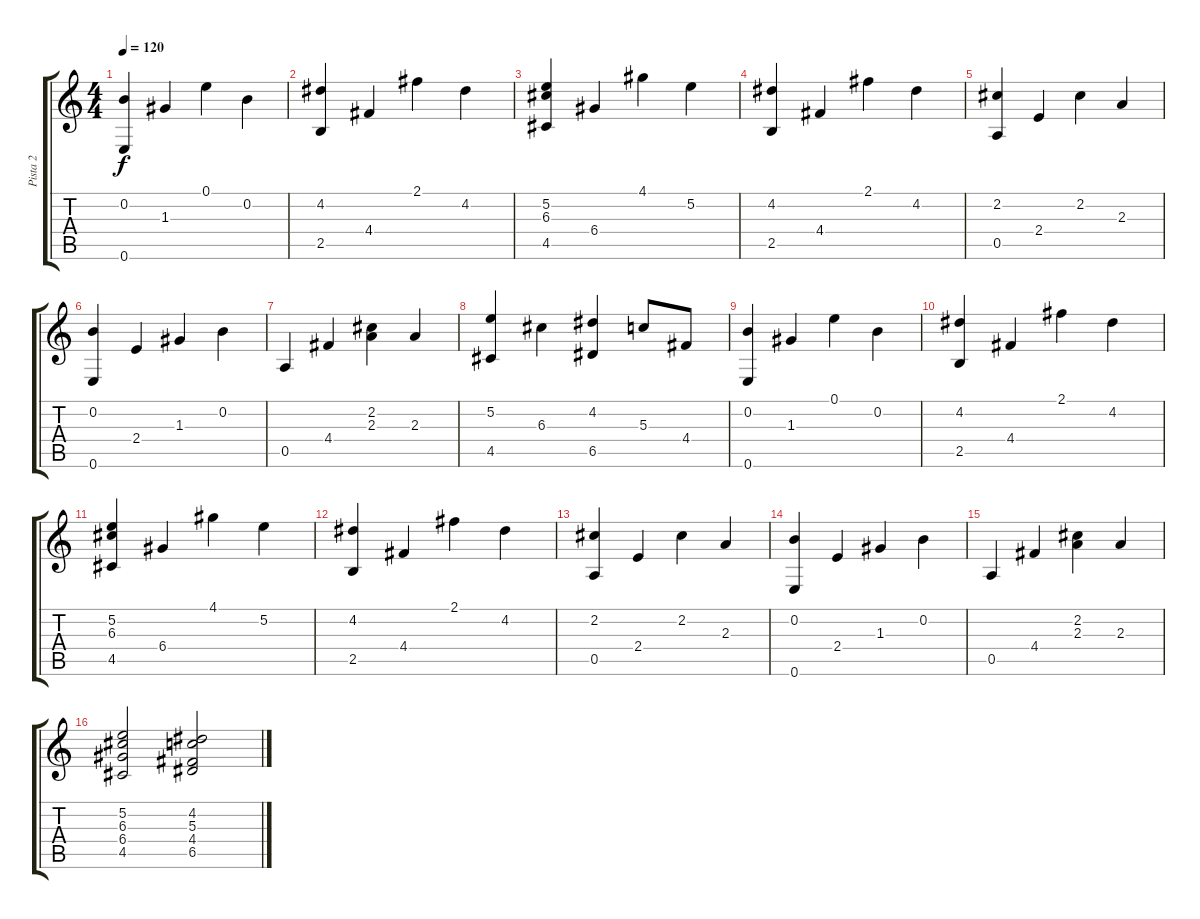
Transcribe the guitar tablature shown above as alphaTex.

\track ("Pista 2" "Pista 2") {instrument acousticguitarsteel}
\staff {score tabs}
\tuning (E4 B3 G3 D3 A2 E2) {hide}
\ts (4 4)
\tempo 120
\clef g2
\ks c
(0.2 0.6).4{dy f} 1.3.4 0.1.4 0.2.4 |
(4.2 2.5).4 4.4.4 2.1.4 4.2.4 |
(5.2 6.3 4.5).4 6.4.4 4.1.4 5.2.4 |
(4.2 2.5).4 4.4.4 2.1.4 4.2.4 |
(2.2 0.5).4 2.4.4 2.2.4 2.3.4 |
(0.2 0.6).4 2.4.4 1.3.4 0.2.4 |
0.5.4 4.4.4 (2.2 2.3).4 2.3.4 |
(5.2 4.5).4 6.3.4 (4.2 6.5).4 5.3.8 4.4.8 |
(0.2 0.6).4 1.3.4 0.1.4 0.2.4 |
(4.2 2.5).4 4.4.4 2.1.4 4.2.4 |
(5.2 6.3 4.5).4 6.4.4 4.1.4 5.2.4 |
(4.2 2.5).4 4.4.4 2.1.4 4.2.4 |
(2.2 0.5).4 2.4.4 2.2.4 2.3.4 |
(0.2 0.6).4 2.4.4 1.3.4 0.2.4 |
0.5.4 4.4.4 (2.2 2.3).4 2.3.4 |
(5.2 6.3 6.4 4.5).2 (4.2 5.3 4.4 6.5).2
